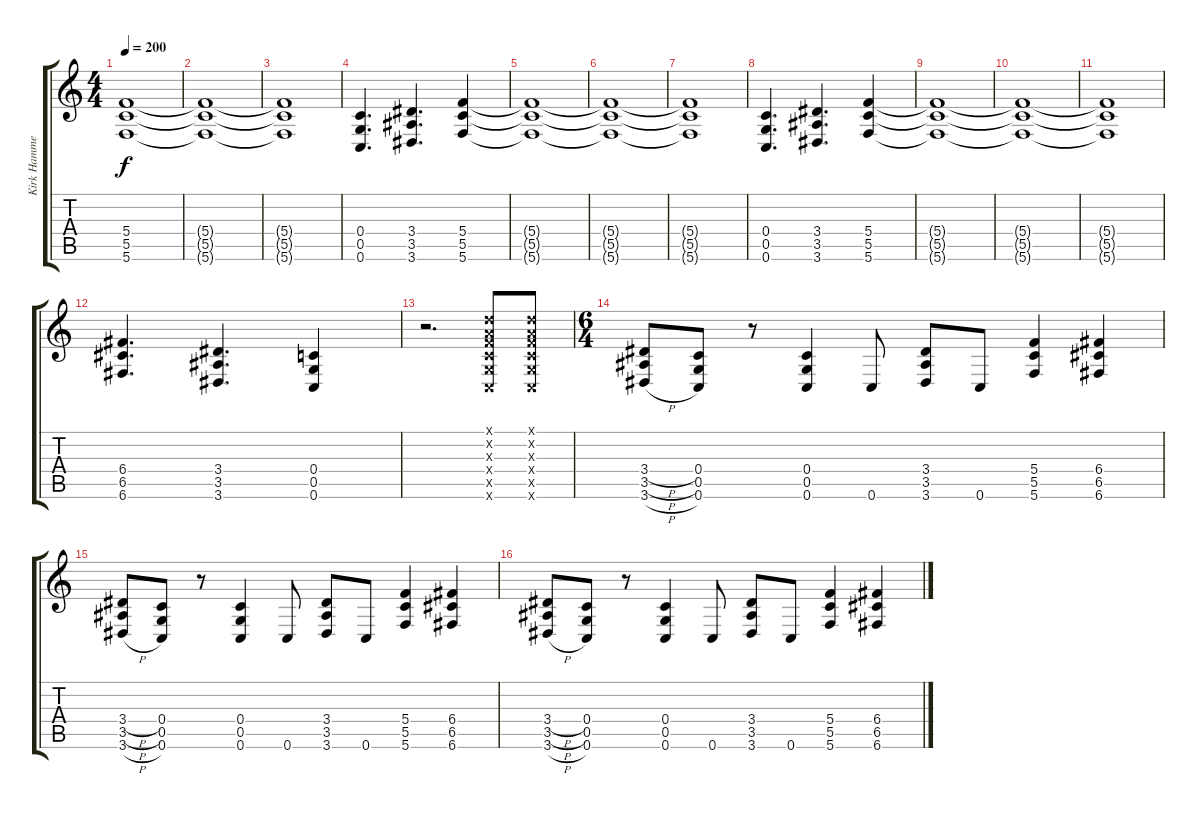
\track ("Kirk Hammet" "Kirk Hamme") {instrument distortionguitar}
\staff {score tabs}
\tuning (D4 A3 F3 C3 G2 C2) {hide}
\ts (4 4)
\tempo 200
\clef g2
\ks c
(5.4{t} 5.5{t} 5.6{t}).1{dy f} |
(5.4{t} 5.5{t} 5.6{t}).1 |
(5.4{t} 5.5{t} 5.6{t}).1 |
(0.4 0.5 0.6).4{d} (3.4 3.5 3.6).4{d} (5.4 5.5 5.6).4 |
(5.4{t} 5.5{t} 5.6{t}).1 |
(5.4{t} 5.5{t} 5.6{t}).1 |
(5.4{t} 5.5{t} 5.6{t}).1 |
(0.4 0.5 0.6).4{d} (3.4 3.5 3.6).4{d} (5.4 5.5 5.6).4 |
(5.4{t} 5.5{t} 5.6{t}).1 |
(5.4{t} 5.5{t} 5.6{t}).1 |
(5.4{t} 5.5{t} 5.6{t}).1 |
(6.4 6.5 6.6).4{d} (3.4 3.5 3.6).4{d} (0.4 0.5 0.6).4 |
r.2{d} (0.1{x} 0.2{x} 0.3{x} 0.4{x} 0.5{x} 0.6{x}).8 (0.1{x} 0.2{x} 0.3{x} 0.4{x} 0.5{x} 0.6{x}).8 |
\ts (6 4)
(3.4{h} 3.5{h} 3.6{h}).8 (0.4 0.5 0.6).8 r.8 (0.4 0.5 0.6).4 0.6.8 (3.4 3.5 3.6).8 0.6.8 (5.4 5.5 5.6).4 (6.4 6.5 6.6).4 |
(3.4{h} 3.5{h} 3.6{h}).8 (0.4 0.5 0.6).8 r.8 (0.4 0.5 0.6).4 0.6.8 (3.4 3.5 3.6).8 0.6.8 (5.4 5.5 5.6).4 (6.4 6.5 6.6).4 |
(3.4{h} 3.5{h} 3.6{h}).8 (0.4 0.5 0.6).8 r.8 (0.4 0.5 0.6).4 0.6.8 (3.4 3.5 3.6).8 0.6.8 (5.4 5.5 5.6).4 (6.4 6.5 6.6).4
